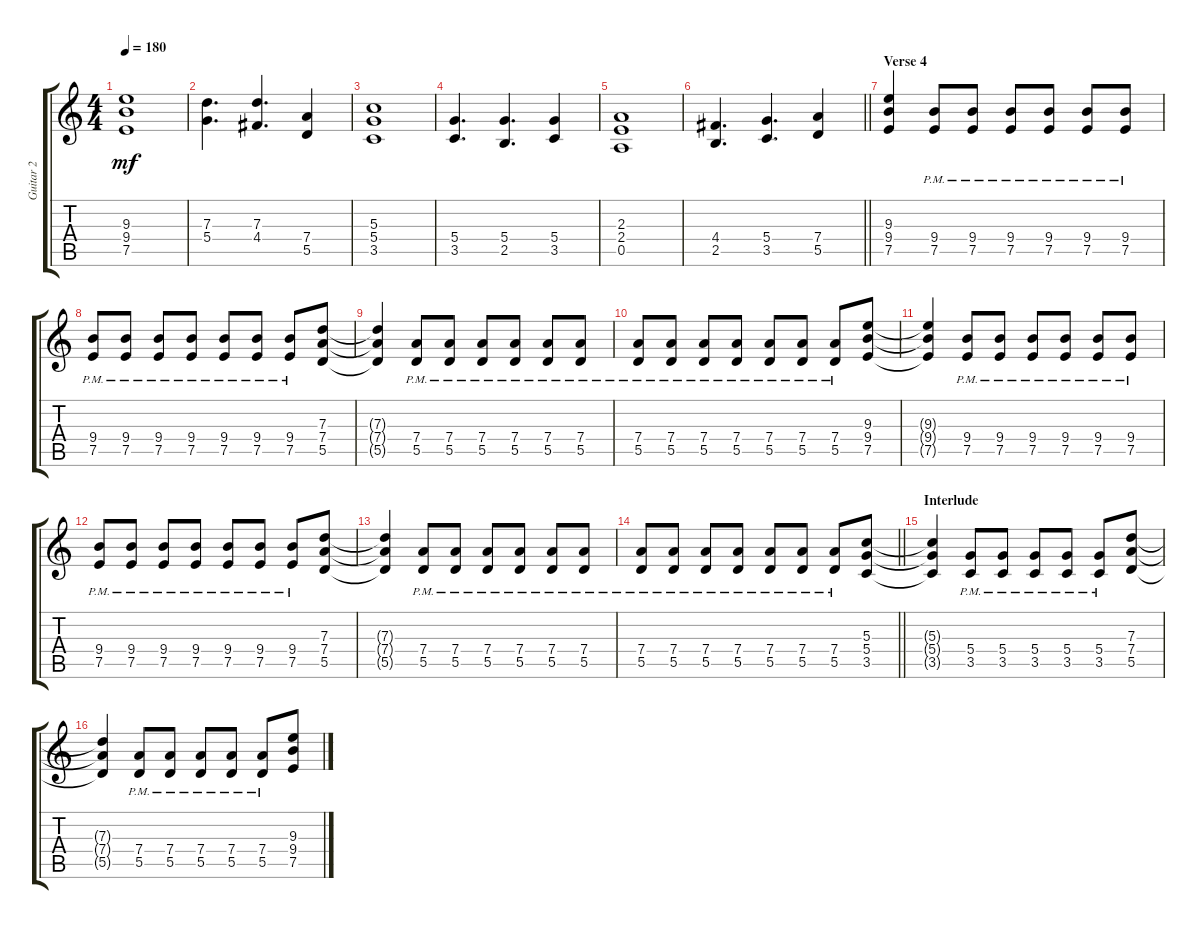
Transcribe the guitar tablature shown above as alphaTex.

\track ("Guitar 2" "Guitar 2") {instrument electricguitarclean}
\staff {score tabs}
\tuning (E4 B3 G3 D3 A2 E2) {hide}
\ts (4 4)
\tempo 180
\clef g2
\ks c
(9.3 9.4 7.5).1{dy mf} |
(7.3 5.4).4{d} (7.3 4.4).4{d} (7.4 5.5).4 |
(5.3 5.4 3.5).1 |
(5.4 3.5).4{d} (5.4 2.5).4{d} (5.4 3.5).4 |
(2.3 2.4 0.5).1 |
\barLineRight lightlight
(4.4 2.5).4{d} (5.4 3.5).4{d} (7.4 5.5).4 |
\section ("" "Verse 4")
(9.3 9.4 7.5).4 (9.4{pm} 7.5{pm}).8 (9.4{pm} 7.5{pm}).8 (9.4{pm} 7.5{pm}).8 (9.4{pm} 7.5{pm}).8 (9.4{pm} 7.5{pm}).8 (9.4{pm} 7.5{pm}).8 |
(9.4{pm} 7.5{pm}).8 (9.4{pm} 7.5{pm}).8 (9.4{pm} 7.5{pm}).8 (9.4{pm} 7.5{pm}).8 (9.4{pm} 7.5{pm}).8 (9.4{pm} 7.5{pm}).8 (9.4{pm} 7.5{pm}).8 (7.3 7.4 5.5).8 |
(7.3{t} 7.4{t} 5.5{t}).4 (7.4{pm} 5.5{pm}).8 (7.4{pm} 5.5{pm}).8 (7.4{pm} 5.5{pm}).8 (7.4{pm} 5.5{pm}).8 (7.4{pm} 5.5{pm}).8 (7.4{pm} 5.5{pm}).8 |
(7.4{pm} 5.5{pm}).8 (7.4{pm} 5.5{pm}).8 (7.4{pm} 5.5{pm}).8 (7.4{pm} 5.5{pm}).8 (7.4{pm} 5.5{pm}).8 (7.4{pm} 5.5{pm}).8 (7.4{pm} 5.5{pm}).8 (9.3 9.4 7.5).8 |
(9.3{t} 9.4{t} 7.5{t}).4 (9.4{pm} 7.5{pm}).8 (9.4{pm} 7.5{pm}).8 (9.4{pm} 7.5{pm}).8 (9.4{pm} 7.5{pm}).8 (9.4{pm} 7.5{pm}).8 (9.4{pm} 7.5{pm}).8 |
(9.4{pm} 7.5{pm}).8 (9.4{pm} 7.5{pm}).8 (9.4{pm} 7.5{pm}).8 (9.4{pm} 7.5{pm}).8 (9.4{pm} 7.5{pm}).8 (9.4{pm} 7.5{pm}).8 (9.4{pm} 7.5{pm}).8 (7.3 7.4 5.5).8 |
(7.3{t} 7.4{t} 5.5{t}).4 (7.4{pm} 5.5{pm}).8 (7.4{pm} 5.5{pm}).8 (7.4{pm} 5.5{pm}).8 (7.4{pm} 5.5{pm}).8 (7.4{pm} 5.5{pm}).8 (7.4{pm} 5.5{pm}).8 |
\barLineRight lightlight
(7.4{pm} 5.5{pm}).8 (7.4{pm} 5.5{pm}).8 (7.4{pm} 5.5{pm}).8 (7.4{pm} 5.5{pm}).8 (7.4{pm} 5.5{pm}).8 (7.4{pm} 5.5{pm}).8 (7.4{pm} 5.5{pm}).8 (5.3 5.4 3.5).8 |
\section ("" "Interlude")
(5.3{t} 5.4{t} 3.5{t}).4 (5.4{pm} 3.5{pm}).8 (5.4{pm} 3.5{pm}).8 (5.4{pm} 3.5{pm}).8 (5.4{pm} 3.5{pm}).8 (5.4{pm} 3.5{pm}).8 (7.3 7.4 5.5).8 |
(7.3{t} 7.4{t} 5.5{t}).4 (7.4{pm} 5.5{pm}).8 (7.4{pm} 5.5{pm}).8 (7.4{pm} 5.5{pm}).8 (7.4{pm} 5.5{pm}).8 (7.4{pm} 5.5{pm}).8 (9.3 9.4 7.5).8
